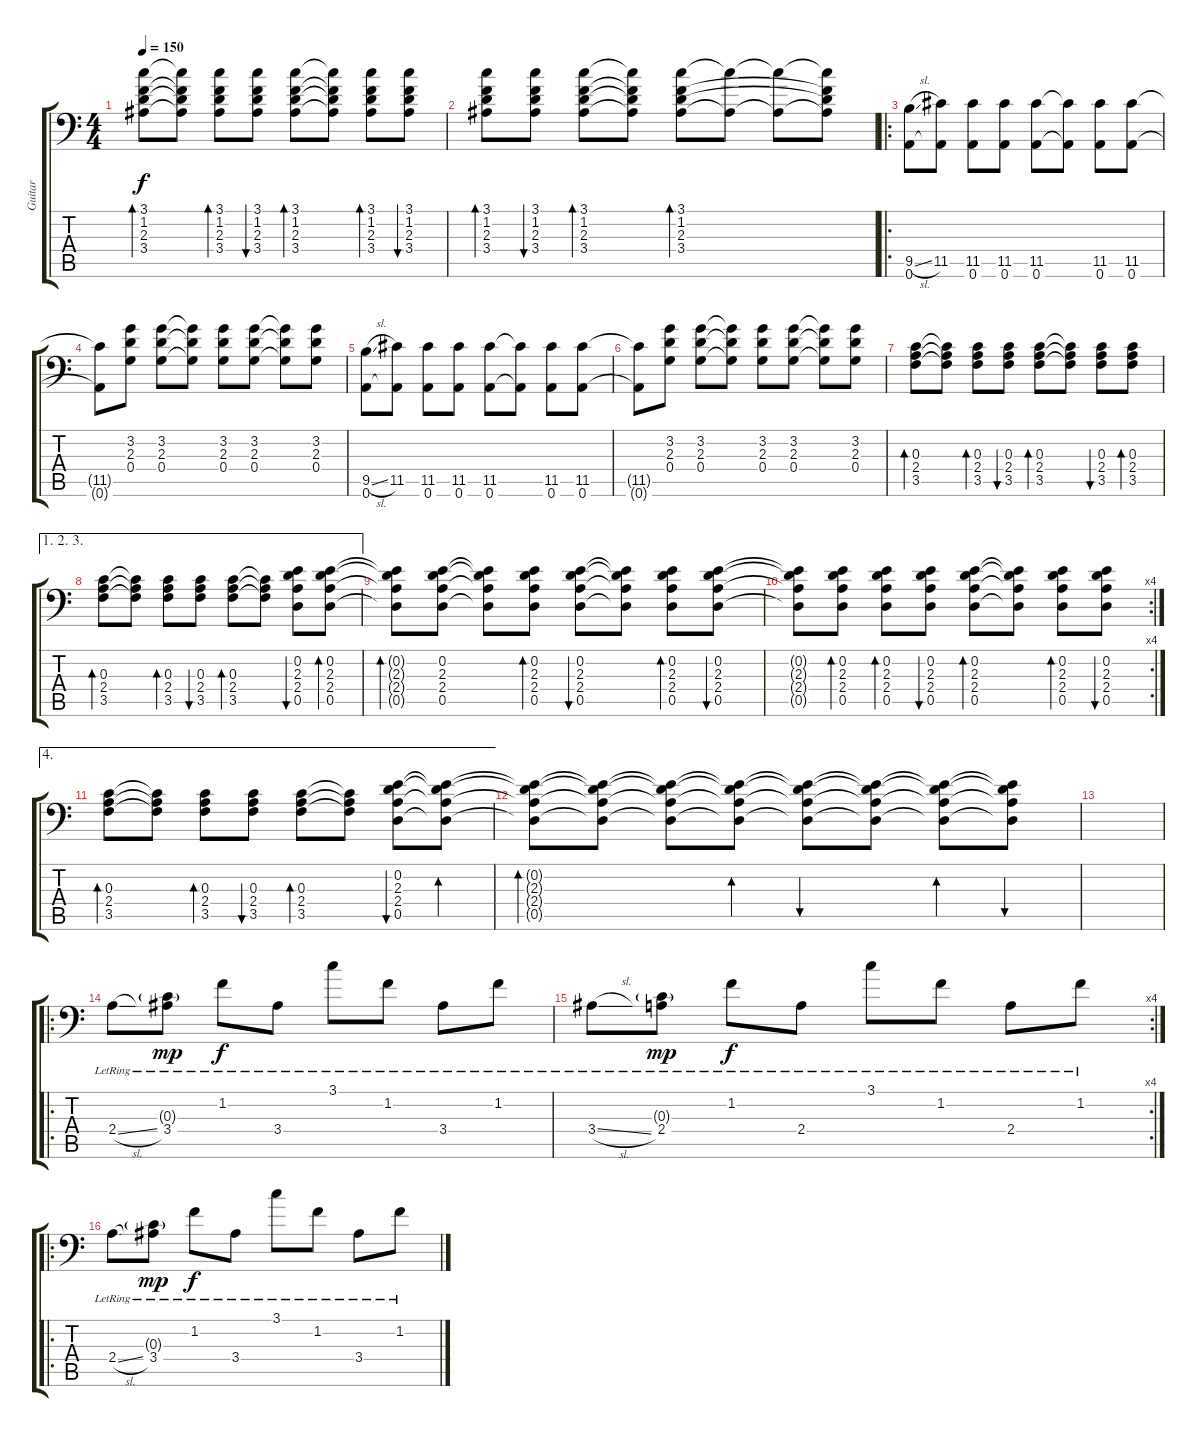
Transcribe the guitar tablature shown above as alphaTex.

\track ("Guitar" "Guitar") {instrument acousticguitarsteel}
\staff {score tabs}
\tuning (A3 E3 C3 G2 D2 A1) {hide}
\ts (4 4)
\tempo 150
\clef f4
\ks c
(3.1 1.2 2.3 3.4).8{bd 60 dy f} (3.1{t} 1.2{t} 2.3{t} 3.4{t}).8 (3.1 1.2 2.3 3.4).8{bd 60} (3.1 1.2 2.3 3.4).8{bu 60} (3.1 1.2 2.3 3.4).8{bd 60} (3.1{t} 1.2{t} 2.3{t} 3.4{t}).8 (3.1 1.2 2.3 3.4).8{bd 60} (3.1 1.2 2.3 3.4).8{bu 60} |
(3.1 1.2 2.3 3.4).8{bd 60} (3.1 1.2 2.3 3.4).8{bu 60} (3.1 1.2 2.3 3.4).8{bd 60} (3.1{t} 1.2{t} 2.3{t} 3.4{t}).8 (3.1 1.2 2.3 3.4).8{bd 60} (3.1{t} 3.4{t}).8 (3.1{t} 3.4{t}).8 (3.1{t} 1.2{t} 2.3{t} 3.4{t}).8 |
\ro
(9.5{sl} 0.6).8{volume 13} (11.5 0.6{t}).8 (11.5 0.6).8 (11.5 0.6).8 (11.5 0.6).8 (11.5{t} 0.6{t}).8 (11.5 0.6).8 (11.5 0.6).8 |
(11.5{t} 0.6{t}).8 (3.2 2.3 0.4).8 (3.2 2.3 0.4).8 (3.2{t} 2.3{t} 0.4{t}).8 (3.2 2.3 0.4).8 (3.2 2.3 0.4).8 (3.2{t} 2.3{t} 0.4{t}).8 (3.2 2.3 0.4).8 |
(9.5{sl} 0.6).8{volume 13} (11.5 0.6{t}).8 (11.5 0.6).8 (11.5 0.6).8 (11.5 0.6).8 (11.5{t} 0.6{t}).8 (11.5 0.6).8 (11.5 0.6).8 |
(11.5{t} 0.6{t}).8 (3.2 2.3 0.4).8 (3.2 2.3 0.4).8 (3.2{t} 2.3{t} 0.4{t}).8 (3.2 2.3 0.4).8 (3.2 2.3 0.4).8 (3.2{t} 2.3{t} 0.4{t}).8 (3.2 2.3 0.4).8 |
(0.3 2.4 3.5).8{bd 60 volume 11} (0.3{t} 2.4{t} 3.5{t}).8 (0.3 2.4 3.5).8{bd 60} (0.3 2.4 3.5).8{bu 60} (0.3 2.4 3.5).8{bd 60} (0.3{t} 2.4{t} 3.5{t}).8 (0.3 2.4 3.5).8{bu 60} (0.3 2.4 3.5).8{bd 60} |
\ae (1 2 3)
(0.3 2.4 3.5).8{bd 60} (0.3{t} 2.4{t} 3.5{t}).8 (0.3 2.4 3.5).8{bd 60} (0.3 2.4 3.5).8{bu 60} (0.3 2.4 3.5).8{bd 60} (0.3{t} 2.4{t} 3.5{t}).8 (0.2 2.3 2.4 0.5).8{bu 60} (0.2 2.3 2.4 0.5).8{bd 60} |
(0.2{t} 2.3{t} 2.4{t} 0.5{t}).8{bd 60} (0.2 2.3 2.4 0.5).8 (0.2{t} 2.3{t} 2.4{t} 0.5{t}).8 (0.2 2.3 2.4 0.5).8{bd 60} (0.2 2.3 2.4 0.5).8{bu 60} (0.2{t} 2.3{t} 2.4{t} 0.5{t}).8 (0.2 2.3 2.4 0.5).8{bd 60} (0.2 2.3 2.4 0.5).8{bu 60} |
\rc 4
(0.2{t} 2.3{t} 2.4{t} 0.5{t}).8 (0.2 2.3 2.4 0.5).8{bd 60} (0.2 2.3 2.4 0.5).8{bd 60} (0.2 2.3 2.4 0.5).8{bu 60} (0.2 2.3 2.4 0.5).8{bd 60} (0.2{t} 2.3{t} 2.4{t} 0.5{t}).8 (0.2 2.3 2.4 0.5).8{bd 60} (0.2 2.3 2.4 0.5).8{bu 60} |
\ae 4
(0.3 2.4 3.5).8{bd 60} (0.3{t} 2.4{t} 3.5{t}).8 (0.3 2.4 3.5).8{bd 60} (0.3 2.4 3.5).8{bu 60} (0.3 2.4 3.5).8{bd 60} (0.3{t} 2.4{t} 3.5{t}).8 (0.2 2.3 2.4 0.5).8{bu 60} (0.2{t} 2.3{t} 2.4{t} 0.5{t}).8{bd 60} |
(0.2{t} 2.3{t} 2.4{t} 0.5{t}).8{bd 60} (0.2{t} 2.3{t} 2.4{t} 0.5{t}).8 (0.2{t} 2.3{t} 2.4{t} 0.5{t}).8 (0.2{t} 2.3{t} 2.4{t} 0.5{t}).8{bd 60} (0.2{t} 2.3{t} 2.4{t} 0.5{t}).8{bu 60} (0.2{t} 2.3{t} 2.4{t} 0.5{t}).8 (0.2{t} 2.3{t} 2.4{t} 0.5{t}).8{bd 60} (0.2{t} 2.3{t} 2.4{t} 0.5{t}).8{bu 60} |
|
\ro
2.4{sl lr}.8 (0.3{g} 3.4{lr}).8{dy mp} 1.2{lr}.8{dy f} 3.4{lr}.8 3.1{lr}.8 1.2{lr}.8 3.4{lr}.8 1.2{lr}.8 |
\rc 4
3.4{sl lr}.8 (0.3{g} 2.4{lr}).8{dy mp} 1.2{lr}.8{dy f} 2.4{lr}.8 3.1{lr}.8 1.2{lr}.8 2.4{lr}.8 1.2{lr}.8 |
\ro
2.4{sl lr}.8 (0.3{g} 3.4{lr}).8{dy mp} 1.2{lr}.8{dy f} 3.4{lr}.8 3.1{lr}.8 1.2{lr}.8 3.4{lr}.8 1.2{lr}.8
